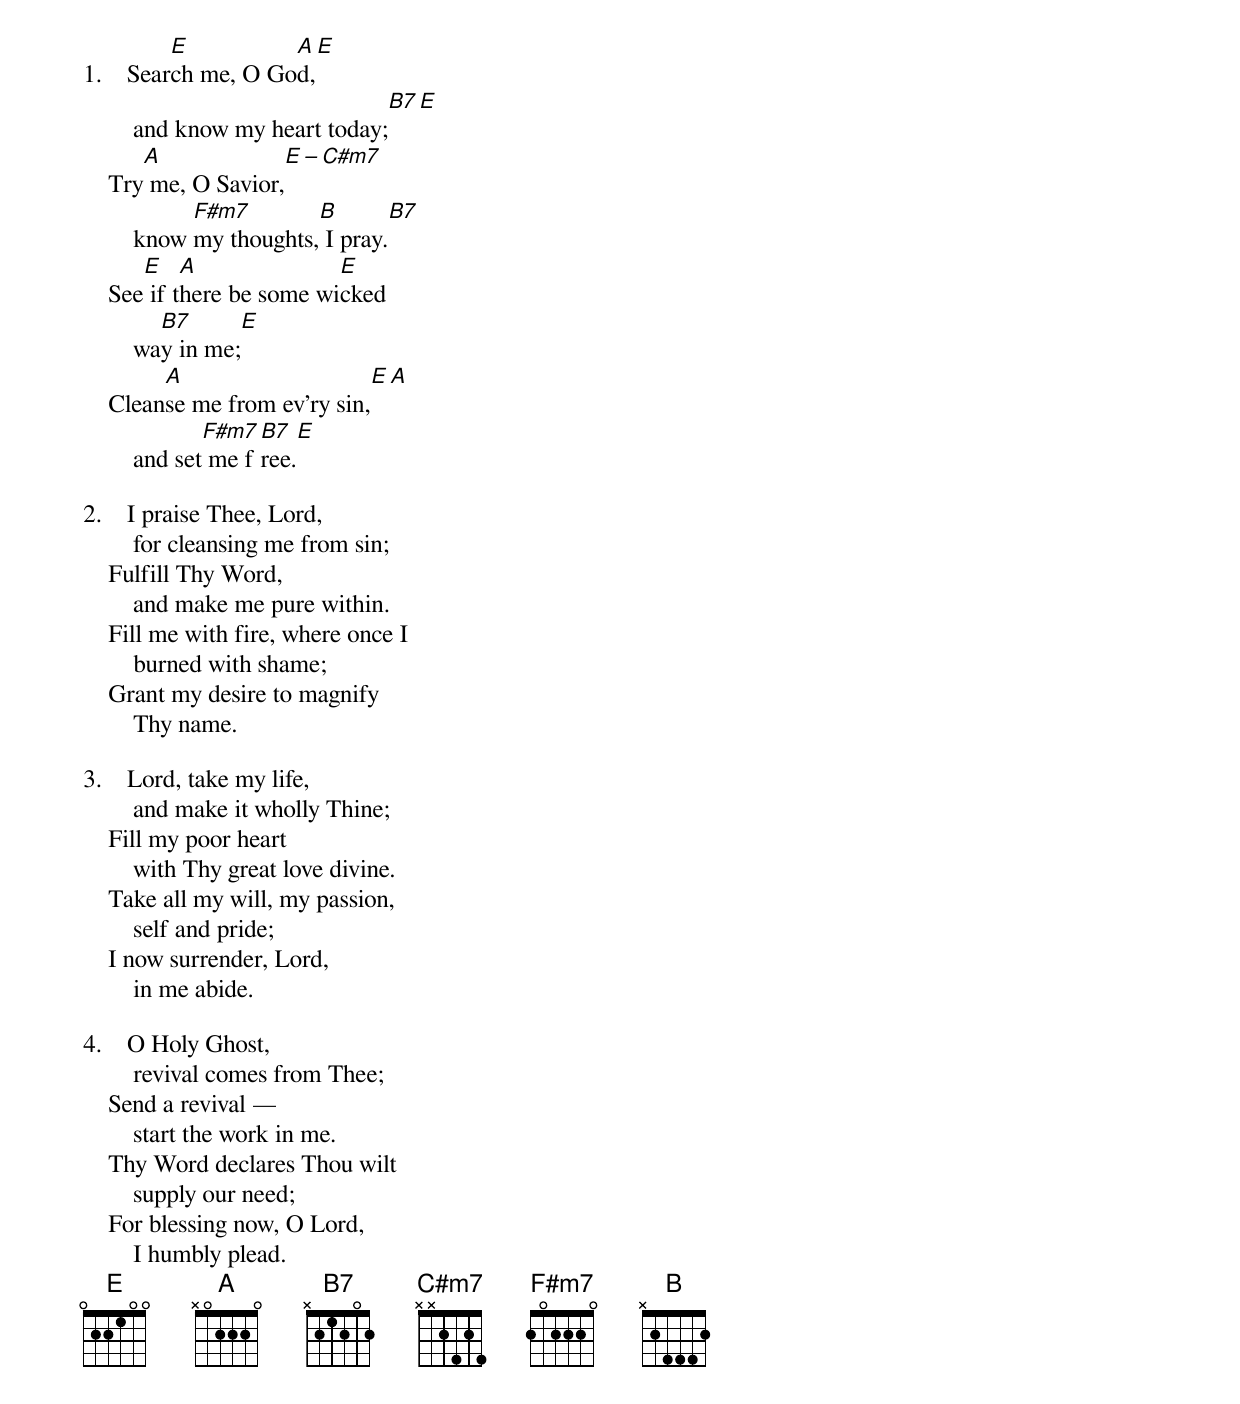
          E          A           E
1.    Search me, O God,
                                      B7           E
        and know my heart today;
       A                   E – C#m7
    Try me, O Savior,
             F#m7        B                   B7
        know my thoughts, I pray.
       E    A              E
    See if there be some wicked
          B7           E
        way in me;
         A                            E          A
    Cleanse me from ev’ry sin,
               F#m7 B7  E
        and set me free.

2.    I praise Thee, Lord,
        for cleansing me from sin;
    Fulfill Thy Word,
        and make me pure within.
    Fill me with fire, where once I
        burned with shame;
    Grant my desire to magnify
        Thy name.

3.    Lord, take my life,
        and make it wholly Thine;
    Fill my poor heart
        with Thy great love divine.
    Take all my will, my passion,
        self and pride;
    I now surrender, Lord,
        in me abide.

4.    O Holy Ghost,
        revival comes from Thee;
    Send a revival —
        start the work in me.
    Thy Word declares Thou wilt
        supply our need;
    For blessing now, O Lord,
        I humbly plead.
